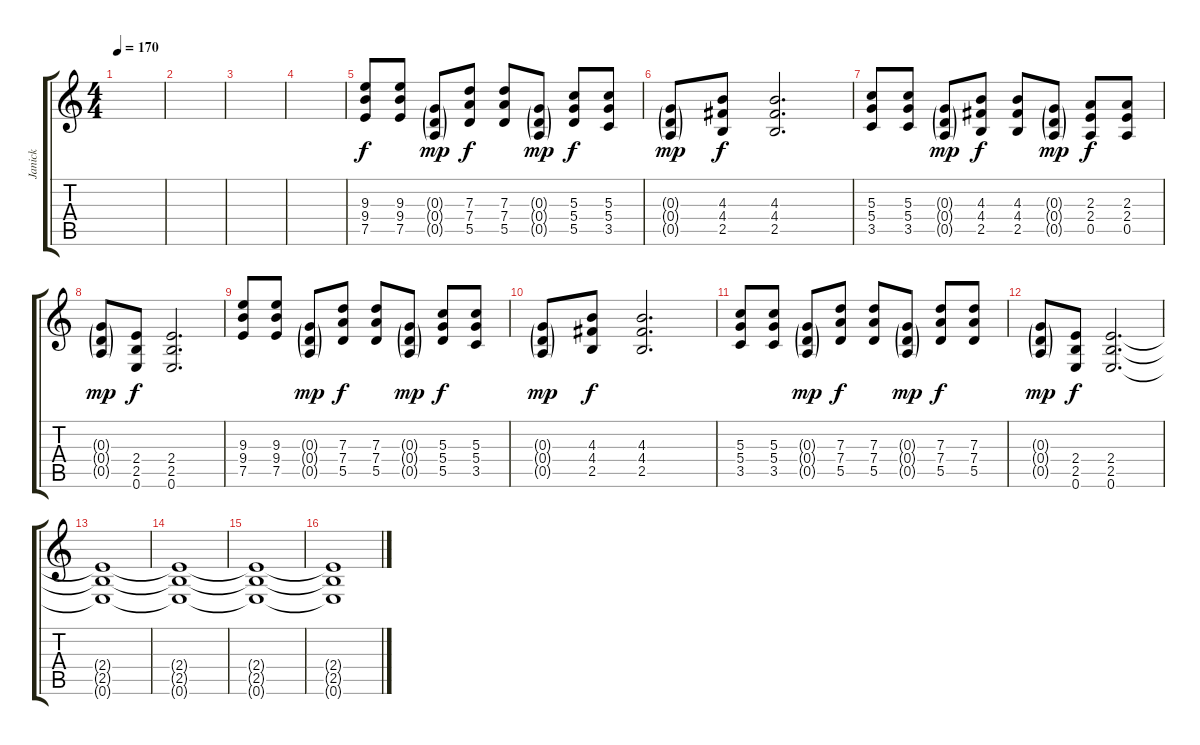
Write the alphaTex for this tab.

\track ("Janick" "Janick") {instrument distortionguitar}
\staff {score tabs}
\tuning (E4 B3 G3 D3 A2 E2) {hide}
\ts (4 4)
\tempo 170
\clef g2
\ks c
|
|
|
|
(9.3 9.4 7.5).8 (9.3 9.4 7.5).8 (0.3{g} 0.4{g} 0.5{g}).8{dy mp} (7.3 7.4 5.5).8{dy f} (7.3 7.4 5.5).8 (0.3{g} 0.4{g} 0.5{g}).8{dy mp} (5.3 5.4 5.5).8{dy f} (5.3 5.4 3.5).8 |
(0.3{g} 0.4{g} 0.5{g}).8{dy mp} (4.3 4.4 2.5).8{dy f} (4.3 4.4 2.5).2{d} |
(5.3 5.4 3.5).8 (5.3 5.4 3.5).8 (0.3{g} 0.4{g} 0.5{g}).8{dy mp} (4.3 4.4 2.5).8{dy f} (4.3 4.4 2.5).8 (0.3{g} 0.4{g} 0.5{g}).8{dy mp} (2.3 2.4 0.5).8{dy f} (2.3 2.4 0.5).8 |
(0.3{g} 0.4{g} 0.5{g}).8{dy mp} (2.4 2.5 0.6).8{dy f} (2.4 2.5 0.6).2{d} |
(9.3 9.4 7.5).8 (9.3 9.4 7.5).8 (0.3{g} 0.4{g} 0.5{g}).8{dy mp} (7.3 7.4 5.5).8{dy f} (7.3 7.4 5.5).8 (0.3{g} 0.4{g} 0.5{g}).8{dy mp} (5.3 5.4 5.5).8{dy f} (5.3 5.4 3.5).8 |
(0.3{g} 0.4{g} 0.5{g}).8{dy mp} (4.3 4.4 2.5).8{dy f} (4.3 4.4 2.5).2{d} |
(5.3 5.4 3.5).8 (5.3 5.4 3.5).8 (0.3{g} 0.4{g} 0.5{g}).8{dy mp} (7.3 7.4 5.5).8{dy f} (7.3 7.4 5.5).8 (0.3{g} 0.4{g} 0.5{g}).8{dy mp} (7.3 7.4 5.5).8{dy f} (7.3 7.4 5.5).8 |
(0.3{g} 0.4{g} 0.5{g}).8{dy mp} (2.4 2.5 0.6).8{dy f} (2.4 2.5 0.6).2{d} |
(2.4{t} 2.5{t} 0.6{t}).1{volume 8} |
(2.4{t} 2.5{t} 0.6{t}).1 |
(2.4{t} 2.5{t} 0.6{t}).1 |
(2.4{t} 2.5{t} 0.6{t}).1
